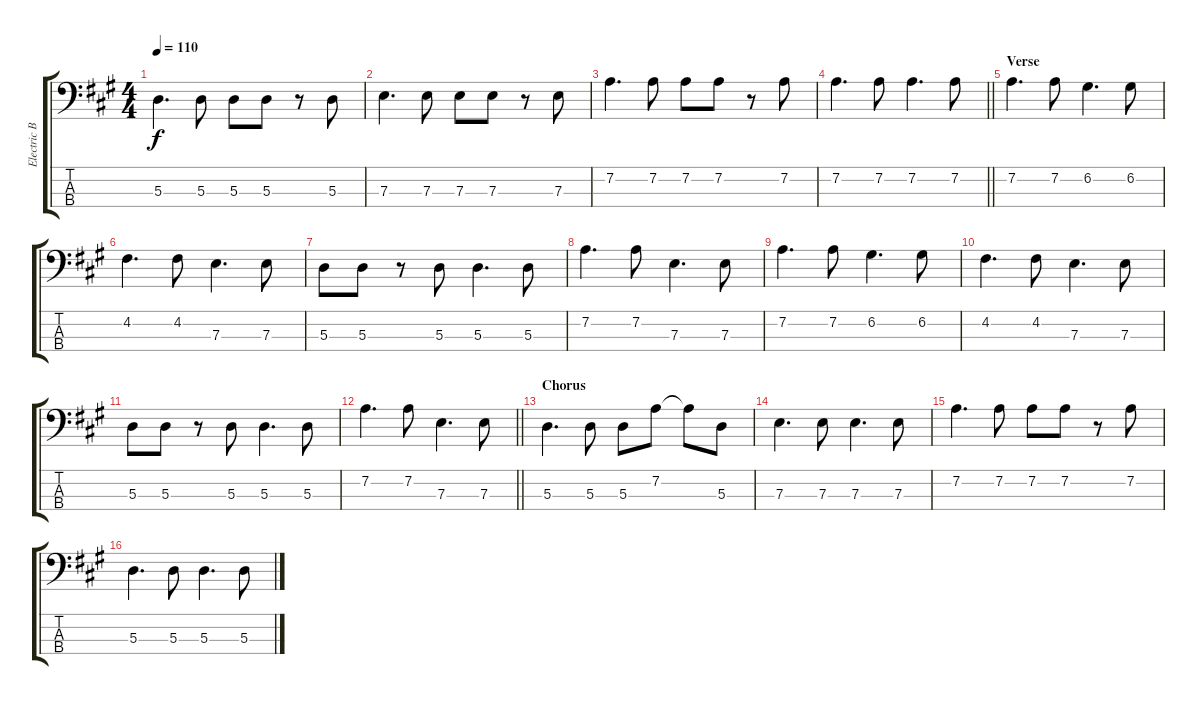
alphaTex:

\track ("Electric Bass" "Electric B") {instrument electricbassfinger}
\staff {score tabs}
\tuning (G2 D2 A1 E1) {hide}
\ts (4 4)
\tempo 110
\clef f4
\ks a
5.3.4{d dy f} 5.3.8 5.3.8 5.3.8 r.8 5.3.8 |
7.3.4{d} 7.3.8 7.3.8 7.3.8 r.8 7.3.8 |
7.2.4{d} 7.2.8 7.2.8 7.2.8 r.8 7.2.8 |
\barLineRight lightlight
7.2.4{d} 7.2.8 7.2.4{d} 7.2.8 |
\section ("" "Verse")
7.2.4{d} 7.2.8 6.2.4{d} 6.2.8 |
4.2.4{d} 4.2.8 7.3.4{d} 7.3.8 |
5.3.8 5.3.8 r.8 5.3.8 5.3.4{d} 5.3.8 |
7.2.4{d} 7.2.8 7.3.4{d} 7.3.8 |
7.2.4{d} 7.2.8 6.2.4{d} 6.2.8 |
4.2.4{d} 4.2.8 7.3.4{d} 7.3.8 |
5.3.8 5.3.8 r.8 5.3.8 5.3.4{d} 5.3.8 |
\barLineRight lightlight
7.2.4{d} 7.2.8 7.3.4{d} 7.3.8 |
\section ("" "Chorus")
5.3.4{d} 5.3.8 5.3.8 7.2.8 7.2{t}.8 5.3.8 |
7.3.4{d} 7.3.8 7.3.4{d} 7.3.8 |
7.2.4{d} 7.2.8 7.2.8 7.2.8 r.8 7.2.8 |
5.3.4{d} 5.3.8 5.3.4{d} 5.3.8
